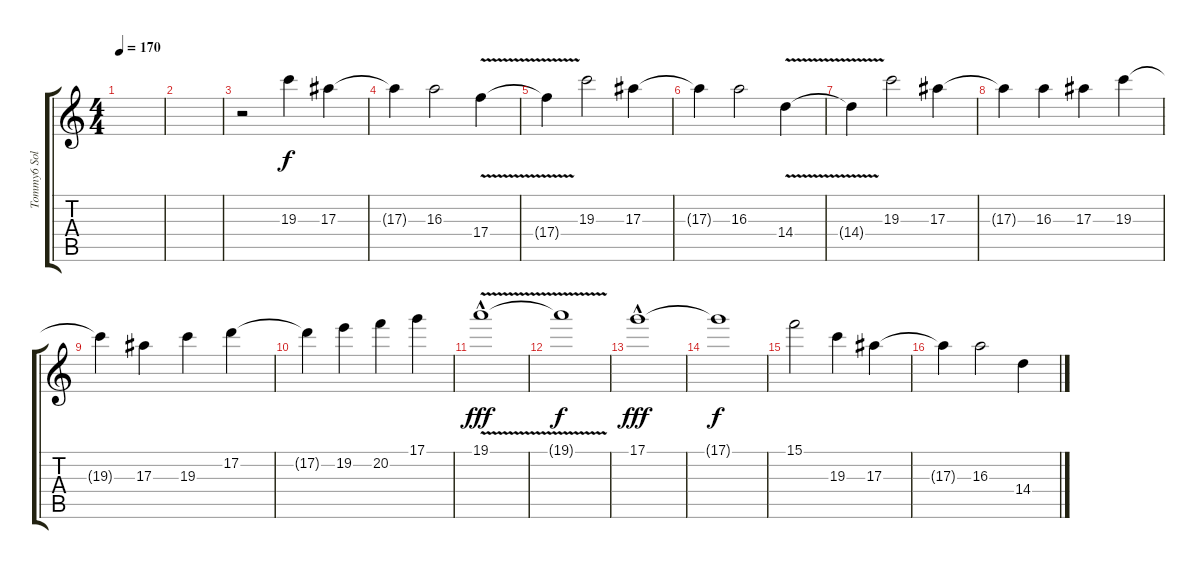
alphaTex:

\track ("Tommy6 Solo" "Tommy6 Sol") {instrument distortionguitar}
\staff {score tabs}
\tuning (D4 A3 F3 C3 G2 D2) {hide}
\ts (4 4)
\tempo 170
\clef g2
\ks c
|
|
r.2 19.3.4 17.3.4 |
17.3{t}.4 16.3.2 17.4{v}.4 |
17.4{t}.4 19.3.2 17.3.4 |
17.3{t}.4 16.3.2 14.4{v}.4 |
14.4{t}.4 19.3.2 17.3.4 |
17.3{t}.4 16.3.4 17.3.4 19.3.4 |
19.3{t}.4 17.3.4 19.3.4 17.2.4 |
17.2{t}.4 19.2.4 20.2.4 17.1.4 |
19.1{v hac}.1{dy fff} |
19.1{v t}.1{dy f} |
17.1{hac}.1{dy fff} |
17.1{t}.1{dy f} |
15.1.2 19.3.4 17.3.4 |
17.3{t}.4 16.3.2 14.4.4
